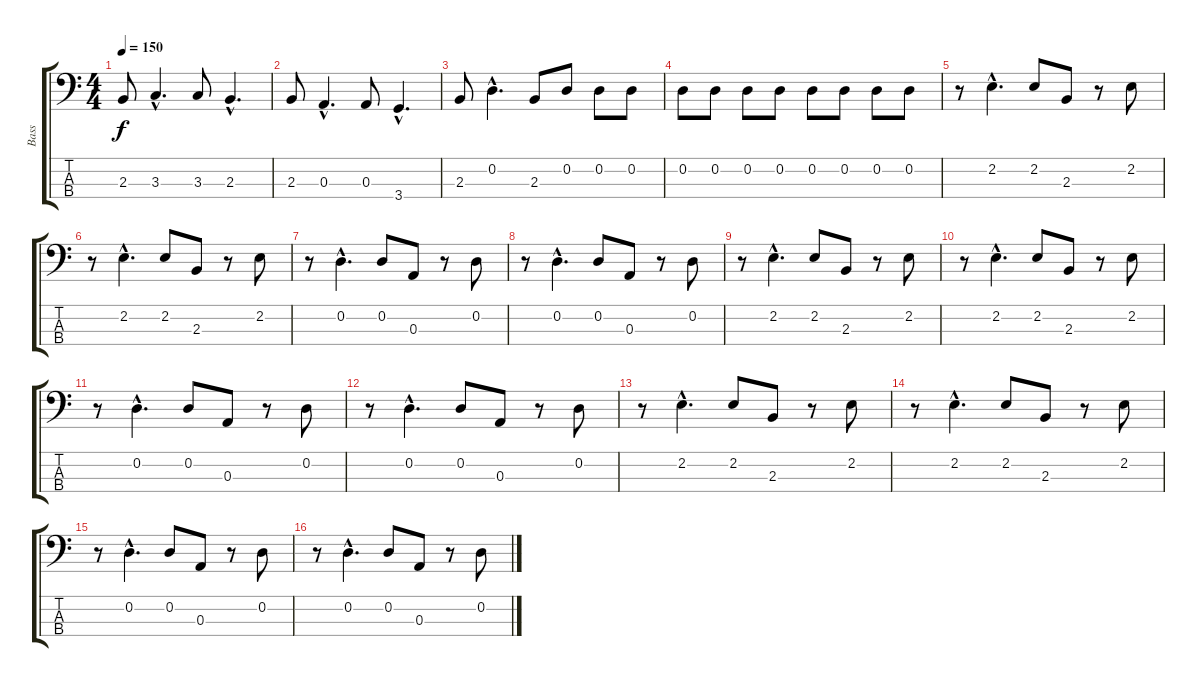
\track ("Bass" "Bass") {instrument electricbassfinger}
\staff {score tabs}
\tuning (G2 D2 A1 E1) {hide}
\ts (4 4)
\tempo 150
\clef f4
\ks c
2.3.8{dy f} 3.3{hac}.4{d} 3.3.8 2.3{hac}.4{d} |
2.3.8 0.3{hac}.4{d} 0.3.8 3.4{hac}.4{d} |
2.3.8 0.2{hac}.4{d} 2.3.8 0.2.8 0.2.8 0.2.8 |
0.2.8 0.2.8 0.2.8 0.2.8 0.2.8 0.2.8 0.2.8 0.2.8 |
r.8 2.2{hac}.4{d} 2.2.8 2.3.8 r.8 2.2.8 |
r.8 2.2{hac}.4{d} 2.2.8 2.3.8 r.8 2.2.8 |
r.8 0.2{hac}.4{d} 0.2.8 0.3.8 r.8 0.2.8 |
r.8 0.2{hac}.4{d} 0.2.8 0.3.8 r.8 0.2.8 |
r.8 2.2{hac}.4{d} 2.2.8 2.3.8 r.8 2.2.8 |
r.8 2.2{hac}.4{d} 2.2.8 2.3.8 r.8 2.2.8 |
r.8 0.2{hac}.4{d} 0.2.8 0.3.8 r.8 0.2.8 |
r.8 0.2{hac}.4{d} 0.2.8 0.3.8 r.8 0.2.8 |
r.8 2.2{hac}.4{d} 2.2.8 2.3.8 r.8 2.2.8 |
r.8 2.2{hac}.4{d} 2.2.8 2.3.8 r.8 2.2.8 |
r.8 0.2{hac}.4{d} 0.2.8 0.3.8 r.8 0.2.8 |
r.8 0.2{hac}.4{d} 0.2.8 0.3.8 r.8 0.2.8
